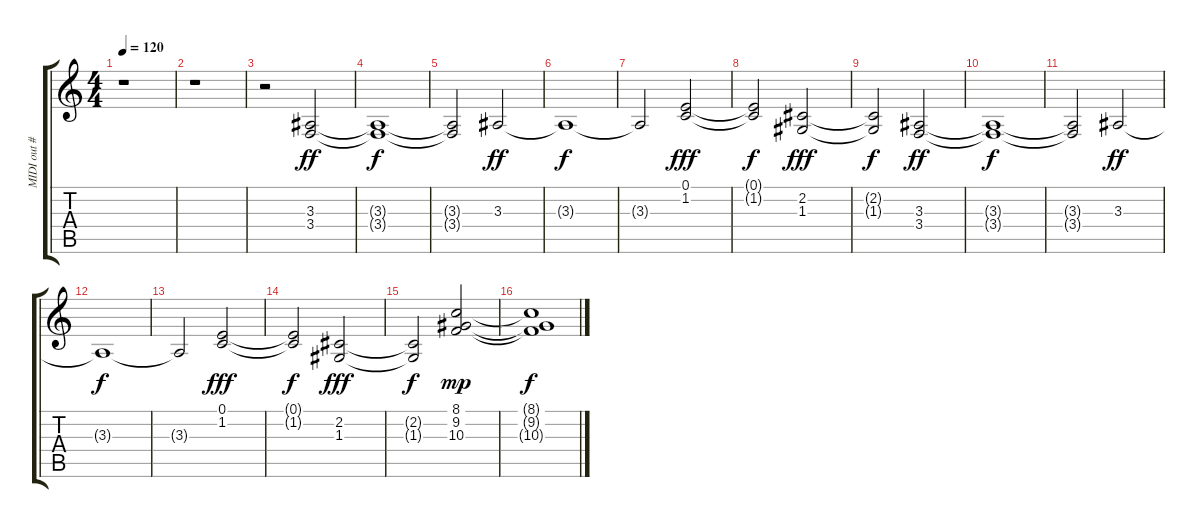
\track ("MIDI out #5" "MIDI out #") {instrument frenchhorn}
\staff {score tabs}
\tuning (E4 B3 G3 D3 A2 E2) {hide}
\ts (4 4)
\tempo 120
\clef g2
\ks c
r.1{dy f} |
r.1 |
r.2 (3.3 3.4).2{dy ff} |
(3.3{t} 3.4{t}).1{dy f} |
(3.3{t} 3.4{t}).2 3.3.2{dy ff} |
3.3{t}.1{dy f} |
3.3{t}.2 (0.1 1.2).2{dy fff} |
(0.1{t} 1.2{t}).2{dy f} (2.2 1.3).2{dy fff} |
(2.2{t} 1.3{t}).2{dy f} (3.3 3.4).2{dy ff} |
(3.3{t} 3.4{t}).1{dy f} |
(3.3{t} 3.4{t}).2 3.3.2{dy ff} |
3.3{t}.1{dy f} |
3.3{t}.2 (0.1 1.2).2{dy fff} |
(0.1{t} 1.2{t}).2{dy f} (2.2 1.3).2{dy fff} |
(2.2{t} 1.3{t}).2{dy f} (8.1 9.2 10.3).2{dy mp} |
(8.1{t} 9.2{t} 10.3{t}).1{dy f}
